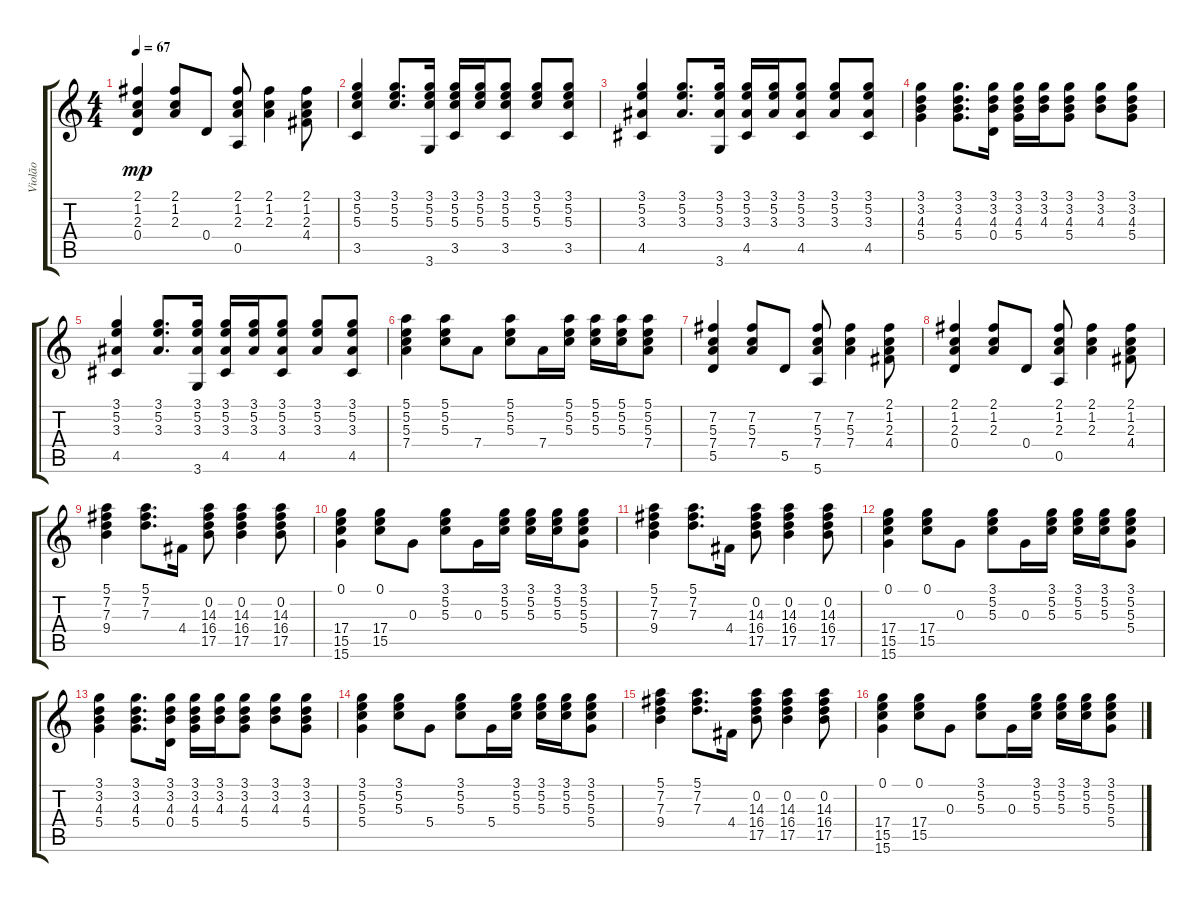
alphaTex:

\track ("Violão" "Violão") {instrument acousticguitarnylon}
\staff {score tabs}
\tuning (E4 B3 G3 D3 A2 E2) {hide}
\ts (4 4)
\tempo 67
\clef g2
\ks c
(2.1 1.2 2.3 0.4).4{dy mp} (2.1 1.2 2.3).8 0.4.8 (2.1 1.2 2.3 0.5).8 (2.1 1.2 2.3).4 (2.1 1.2 2.3 4.4).8 |
(3.1 5.2 5.3 3.5).4 (3.1 5.2 5.3).8{d} (3.1 5.2 5.3 3.6).16 (3.1 5.2 5.3 3.5).16 (3.1 5.2 5.3).16 (3.1 5.2 5.3 3.5).8 (3.1 5.2 5.3).8 (3.1 5.2 5.3 3.5).8 |
(3.1 5.2 3.3 4.5).4 (3.1 5.2 3.3).8{d} (3.1 5.2 3.3 3.6).16 (3.1 5.2 3.3 4.5).16 (3.1 5.2 3.3).16 (3.1 5.2 3.3 4.5).8 (3.1 5.2 3.3).8 (3.1 5.2 3.3 4.5).8 |
(3.1 3.2 4.3 5.4).4 (3.1 3.2 4.3 5.4).8{d} (3.1 3.2 4.3 0.4).16 (3.1 3.2 4.3 5.4).16 (3.1 3.2 4.3).16 (3.1 3.2 4.3 5.4).8 (3.1 3.2 4.3).8 (3.1 3.2 4.3 5.4).8 |
(3.1 5.2 3.3 4.5).4 (3.1 5.2 3.3).8{d} (3.1 5.2 3.3 3.6).16 (3.1 5.2 3.3 4.5).16 (3.1 5.2 3.3).16 (3.1 5.2 3.3 4.5).8 (3.1 5.2 3.3).8 (3.1 5.2 3.3 4.5).8 |
(5.1 5.2 5.3 7.4).4 (5.1 5.2 5.3).8 7.4.8 (5.1 5.2 5.3).8 7.4.16 (5.1 5.2 5.3).16 (5.1 5.2 5.3).16 (5.1 5.2 5.3).16 (5.1 5.2 5.3 7.4).8 |
(7.2 5.3 7.4 5.5).4 (7.2 5.3 7.4).8 5.5.8 (7.2 5.3 7.4 5.6).8 (7.2 5.3 7.4).4 (2.1 1.2 2.3 4.4).8 |
(2.1 1.2 2.3 0.4).4 (2.1 1.2 2.3).8 0.4.8 (2.1 1.2 2.3 0.5).8 (2.1 1.2 2.3).4 (2.1 1.2 2.3 4.4).8 |
(5.1 7.2 7.3 9.4).4 (5.1 7.2 7.3).8{d} 4.4.16 (0.2 14.3 16.4 17.5).8 (0.2 14.3 16.4 17.5).4 (0.2 14.3 16.4 17.5).8 |
(0.1 17.4 15.5 15.6).4 (0.1 17.4 15.5).8 0.3.8 (3.1 5.2 5.3).8 0.3.16 (3.1 5.2 5.3).16 (3.1 5.2 5.3).16 (3.1 5.2 5.3).16 (3.1 5.2 5.3 5.4).8 |
(5.1 7.2 7.3 9.4).4 (5.1 7.2 7.3).8{d} 4.4.16 (0.2 14.3 16.4 17.5).8 (0.2 14.3 16.4 17.5).4 (0.2 14.3 16.4 17.5).8 |
(0.1 17.4 15.5 15.6).4 (0.1 17.4 15.5).8 0.3.8 (3.1 5.2 5.3).8 0.3.16 (3.1 5.2 5.3).16 (3.1 5.2 5.3).16 (3.1 5.2 5.3).16 (3.1 5.2 5.3 5.4).8 |
(3.1 3.2 4.3 5.4).4 (3.1 3.2 4.3 5.4).8{d} (3.1 3.2 4.3 0.4).16 (3.1 3.2 4.3 5.4).16 (3.1 3.2 4.3).16 (3.1 3.2 4.3 5.4).8 (3.1 3.2 4.3).8 (3.1 3.2 4.3 5.4).8 |
(3.1 5.2 5.3 5.4).4 (3.1 5.2 5.3).8 5.4.8 (3.1 5.2 5.3).8 5.4.16 (3.1 5.2 5.3).16 (3.1 5.2 5.3).16 (3.1 5.2 5.3).16 (3.1 5.2 5.3 5.4).8 |
(5.1 7.2 7.3 9.4).4 (5.1 7.2 7.3).8{d} 4.4.16 (0.2 14.3 16.4 17.5).8 (0.2 14.3 16.4 17.5).4 (0.2 14.3 16.4 17.5).8 |
(0.1 17.4 15.5 15.6).4 (0.1 17.4 15.5).8 0.3.8 (3.1 5.2 5.3).8 0.3.16 (3.1 5.2 5.3).16 (3.1 5.2 5.3).16 (3.1 5.2 5.3).16 (3.1 5.2 5.3 5.4).8
